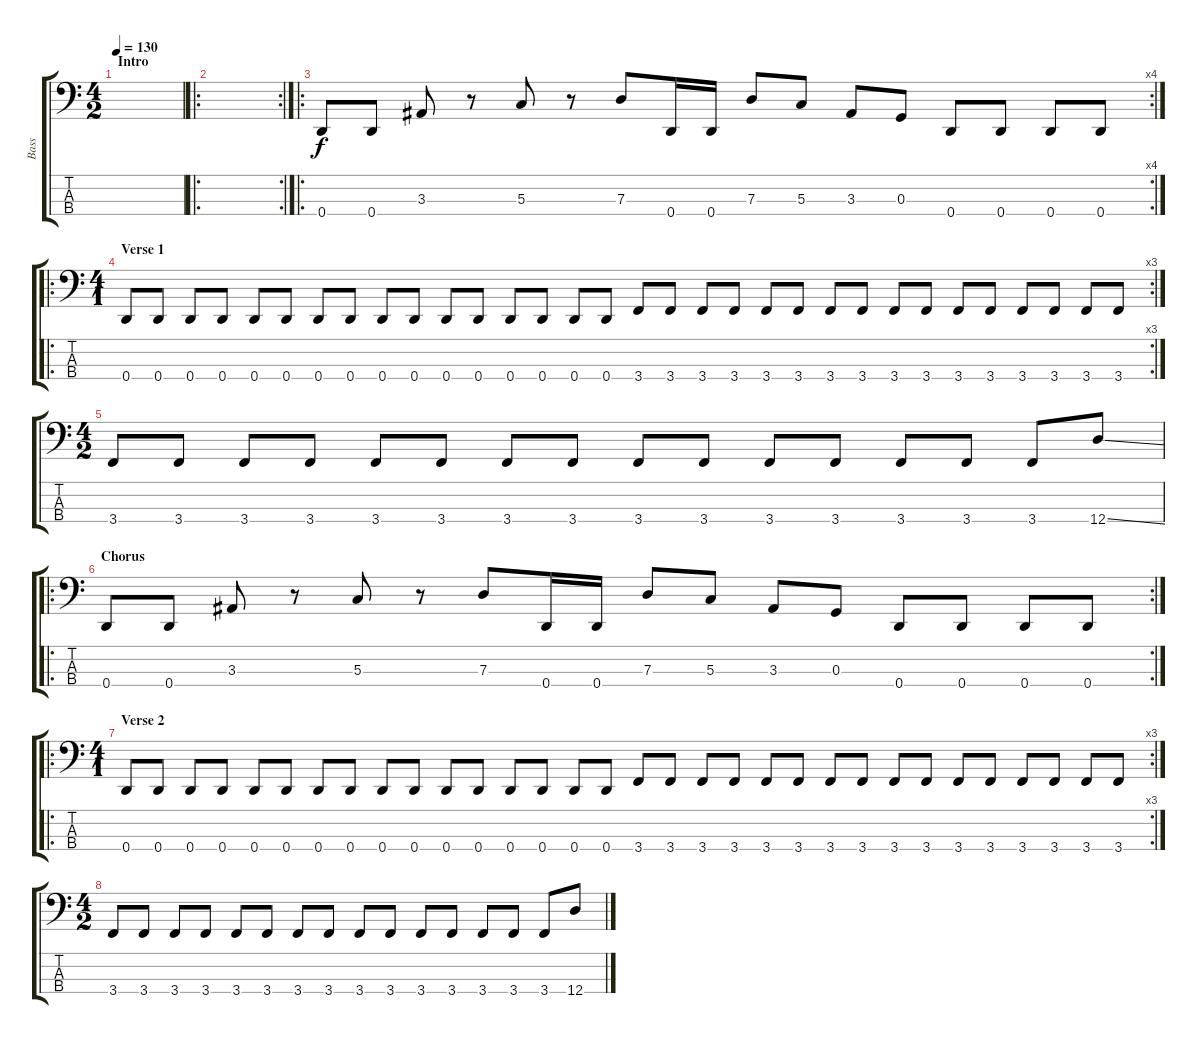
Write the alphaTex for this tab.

\track ("Bass" "Bass") {instrument electricbasspick}
\staff {score tabs}
\tuning (F2 C2 G1 D1) {hide}
\ts (4 2)
\section ("" "Intro")
\tempo 130
\clef f4
\ks c
|
\ro
\rc 2
|
\ro
\rc 4
0.4.8 0.4.8 3.3.8 r.8 5.3.8 r.8 7.3.8 0.4.16 0.4.16 7.3.8 5.3.8 3.3.8 0.3.8 0.4.8 0.4.8 0.4.8 0.4.8 |
\ro
\rc 3
\ts (4 1)
\section ("" "Verse 1")
0.4.8 0.4.8 0.4.8 0.4.8 0.4.8 0.4.8 0.4.8 0.4.8 0.4.8 0.4.8 0.4.8 0.4.8 0.4.8 0.4.8 0.4.8 0.4.8 3.4.8 3.4.8 3.4.8 3.4.8 3.4.8 3.4.8 3.4.8 3.4.8 3.4.8 3.4.8 3.4.8 3.4.8 3.4.8 3.4.8 3.4.8 3.4.8 |
\ts (4 2)
3.4.8 3.4.8 3.4.8 3.4.8 3.4.8 3.4.8 3.4.8 3.4.8 3.4.8 3.4.8 3.4.8 3.4.8 3.4.8 3.4.8 3.4.8 12.4{ss}.8 |
\ro
\rc 2
\section ("" "Chorus")
0.4.8 0.4.8 3.3.8 r.8 5.3.8 r.8 7.3.8 0.4.16 0.4.16 7.3.8 5.3.8 3.3.8 0.3.8 0.4.8 0.4.8 0.4.8 0.4.8 |
\ro
\rc 3
\ts (4 1)
\section ("" "Verse 2")
0.4.8 0.4.8 0.4.8 0.4.8 0.4.8 0.4.8 0.4.8 0.4.8 0.4.8 0.4.8 0.4.8 0.4.8 0.4.8 0.4.8 0.4.8 0.4.8 3.4.8 3.4.8 3.4.8 3.4.8 3.4.8 3.4.8 3.4.8 3.4.8 3.4.8 3.4.8 3.4.8 3.4.8 3.4.8 3.4.8 3.4.8 3.4.8 |
\ts (4 2)
3.4.8 3.4.8 3.4.8 3.4.8 3.4.8 3.4.8 3.4.8 3.4.8 3.4.8 3.4.8 3.4.8 3.4.8 3.4.8 3.4.8 3.4.8 12.4{ss}.8
